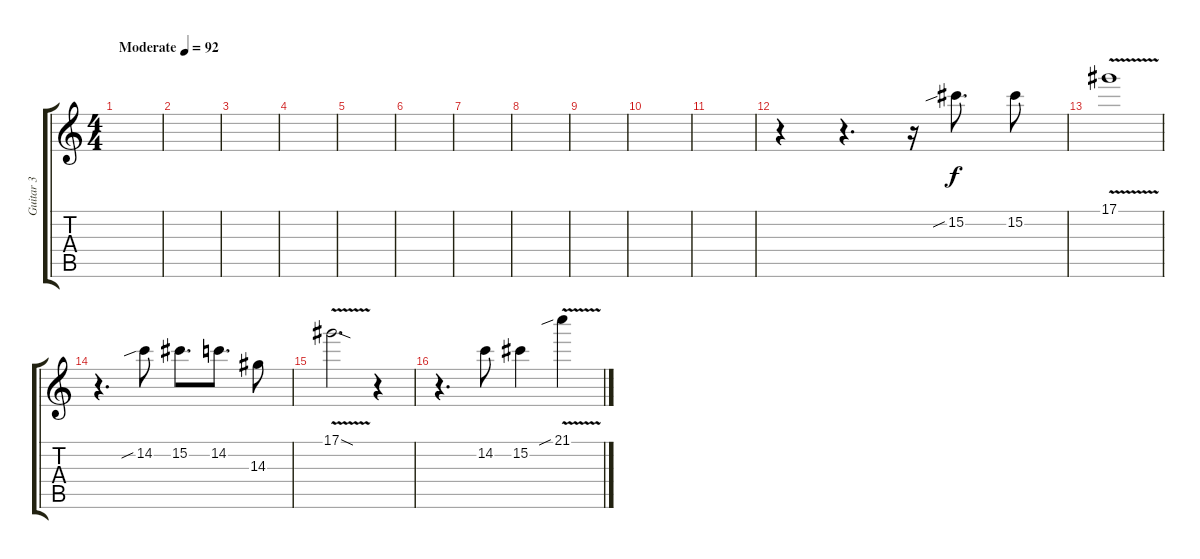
\track ("Guitar 3" "Guitar 3") {instrument overdrivenguitar}
\staff {score tabs}
\tuning (Eb4 Bb3 Gb3 Db3 Ab2 Eb2) {hide}
\ts (4 4)
\tempo (92 "Moderate")
\clef g2
\ks c
|
|
|
|
|
|
|
|
|
|
|
r.4 r.4{d} r.16 15.2{sib}.8{d} 15.2.8 |
17.1{v}.1 |
r.4{d} 14.2{sib}.8 15.2.8{d} 14.2.8{d} 14.3.8 |
17.1{v sod}.2{d} r.4 |
r.4{d} 14.2.8 15.2.4 21.1{v sib}.4
